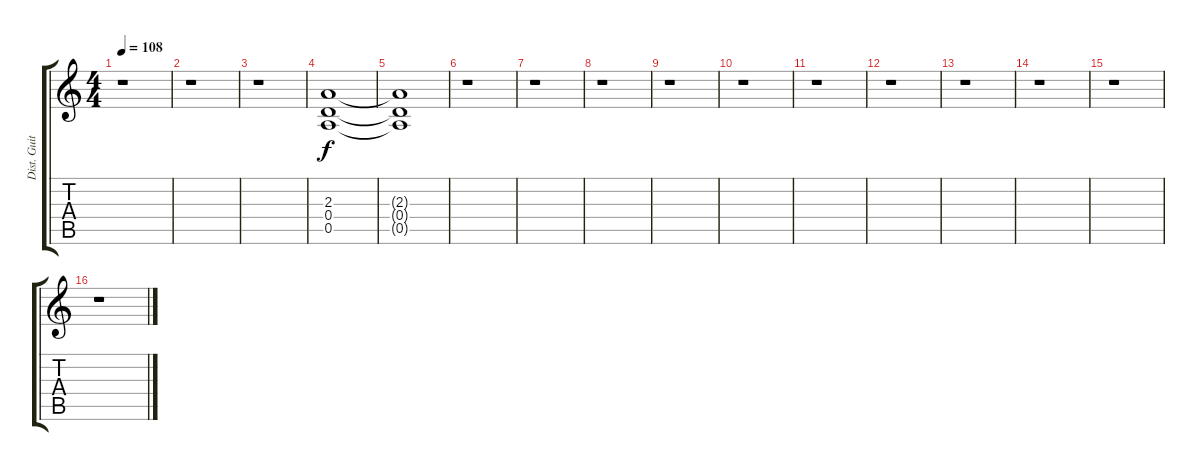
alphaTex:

\track ("Dist. Guitar" "Dist. Guit") {instrument distortionguitar}
\staff {score tabs}
\tuning (E4 B3 G3 D3 A2 D2) {hide}
\ts (4 4)
\tempo 108
\clef g2
\ks c
r.1{dy f instrument distortionguitar} |
r.1 |
r.1 |
(2.3 0.4 0.5).1 |
(2.3{t} 0.4{t} 0.5{t}).1 |
r.1 |
r.1 |
r.1 |
r.1 |
r.1 |
r.1 |
r.1 |
r.1 |
r.1 |
r.1 |
r.1
